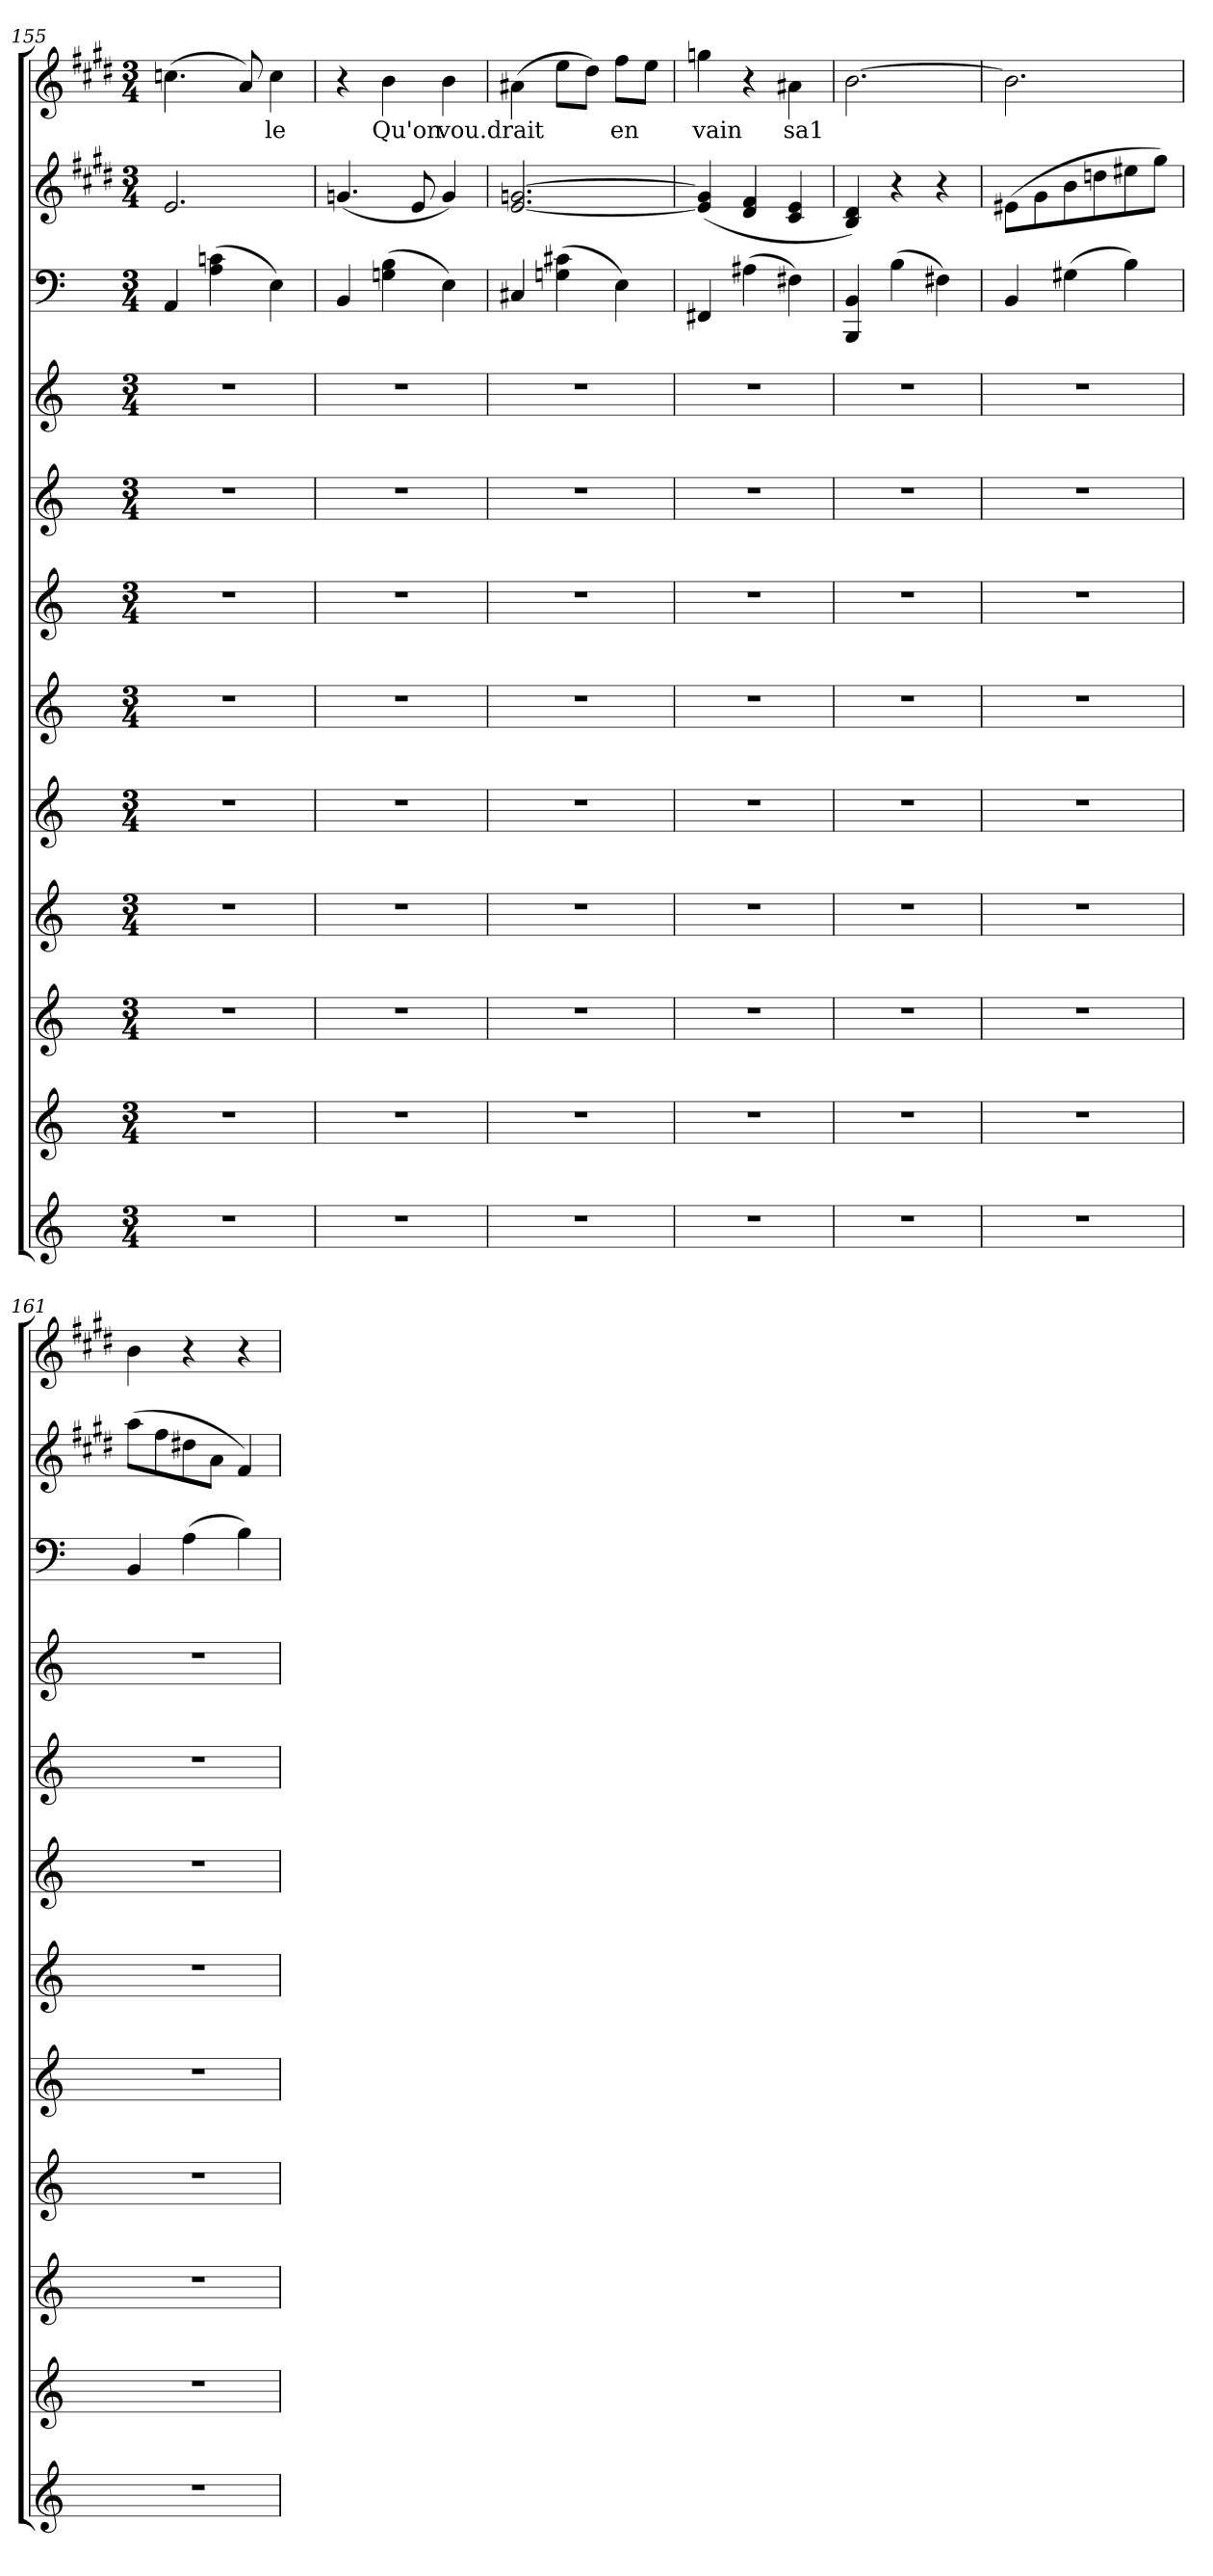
**kern	**kern	**kern	**kern	**kern	**kern	**kern	**kern	**kern	**kern	**kern	**kern	**text
*part12	*part11	*part10	*part9	*part8	*part7	*part6	*part5	*part4	*part3	*part2	*part1	*part1
*staff12	*staff11	*staff10	*staff9	*staff8	*staff7	*staff6	*staff5	*staff4	*staff3	*staff2	*staff1	*staff1
*clefG2	*clefG2	*clefG2	*clefG2	*clefG2	*clefG2	*clefG2	*clefG2	*clefG2	*clefF4	*clefG2	*clefG2	*
*k[]	*k[]	*k[]	*k[]	*k[]	*k[]	*k[]	*k[]	*k[]	*k[]	*k[f#c#g#d#]	*k[f#c#g#d#]	*
*C:	*C:	*C:	*C:	*C:	*C:	*C:	*C:	*C:	*C:	*E:	*E:	*
*M3/4	*M3/4	*M3/4	*M3/4	*M3/4	*M3/4	*M3/4	*M3/4	*M3/4	*M3/4	*M3/4	*M3/4	*
=155	=155	=155	=155	=155	=155	=155	=155	=155	=155	=155	=155	=155
2.r	2.r	2.r	2.r	2.r	2.r	2.r	2.r	2.r	4AA/	2.e/	(4.ccn\	.
.	.	.	.	.	.	.	.	.	(4A\ 4cn\	.	.	.
.	.	.	.	.	.	.	.	.	.	.	8a/)	.
.	.	.	.	.	.	.	.	.	4E\)	.	4cc\	le
=156	=156	=156	=156	=156	=156	=156	=156	=156	=156	=156	=156	=156
2.r	2.r	2.r	2.r	2.r	2.r	2.r	2.r	2.r	4BB/	(4.gn/	4r	.
.	.	.	.	.	.	.	.	.	(4Gn\ 4B\	.	4b\	Qu'on
.	.	.	.	.	.	.	.	.	.	8e/	.	.
.	.	.	.	.	.	.	.	.	4E\)	4g/)	4b\	vou.drait
=157	=157	=157	=157	=157	=157	=157	=157	=157	=157	=157	=157	=157
2.r	2.r	2.r	2.r	2.r	2.r	2.r	2.r	2.r	4C#/	[2.e/ [2.gn/	(4a#X\	.
.	.	.	.	.	.	.	.	.	(4Gn\ 4c#\	.	8ee\L	.
.	.	.	.	.	.	.	.	.	.	.	8dd#\J)	.
.	.	.	.	.	.	.	.	.	4E\)	.	8ff#\L	en
.	.	.	.	.	.	.	.	.	.	.	8ee\J	.
=158	=158	=158	=158	=158	=158	=158	=158	=158	=158	=158	=158	=158
2.r	2.r	2.r	2.r	2.r	2.r	2.r	2.r	2.r	4FF#/	(4e]/ 4g]/	4ggn\	vain
.	.	.	.	.	.	.	.	.	(4A#X\	4d#/ 4f#/	4r	.
.	.	.	.	.	.	.	.	.	4F#\)	4c#/ 4e/	4a#X\	sa1
=159	=159	=159	=159	=159	=159	=159	=159	=159	=159	=159	=159	=159
2.r	2.r	2.r	2.r	2.r	2.r	2.r	2.r	2.r	4BBB/ 4BB/	4B/ 4d#/)	[2.b\	.
.	.	.	.	.	.	.	.	.	(4B\	4r	.	.
.	.	.	.	.	.	.	.	.	4F#\)	4r	.	.
=160	=160	=160	=160	=160	=160	=160	=160	=160	=160	=160	=160	=160
2.r	2.r	2.r	2.r	2.r	2.r	2.r	2.r	2.r	4BB/	(8e#X\L	2.b\]	.
.	.	.	.	.	.	.	.	.	.	8g#\	.	.
.	.	.	.	.	.	.	.	.	(4G#\	8b\	.	.
.	.	.	.	.	.	.	.	.	.	8ddn\	.	.
.	.	.	.	.	.	.	.	.	4B\)	8ee#X\	.	.
.	.	.	.	.	.	.	.	.	.	8gg#\J)	.	.
!!LO:LB:g=z
=161	=161	=161	=161	=161	=161	=161	=161	=161	=161	=161	=161	=161
2.r	2.r	2.r	2.r	2.r	2.r	2.r	2.r	2.r	4BB/	(8aa\L	4b\	.
.	.	.	.	.	.	.	.	.	.	8ff#\	.	.
.	.	.	.	.	.	.	.	.	(4A\	8dd#X\	4r	.
.	.	.	.	.	.	.	.	.	.	8a\J	.	.
.	.	.	.	.	.	.	.	.	4B\)	4f#/)	4r	.
=	=	=	=	=	=	=	=	=	=	=	=	=
*-	*-	*-	*-	*-	*-	*-	*-	*-	*-	*-	*-	*-
